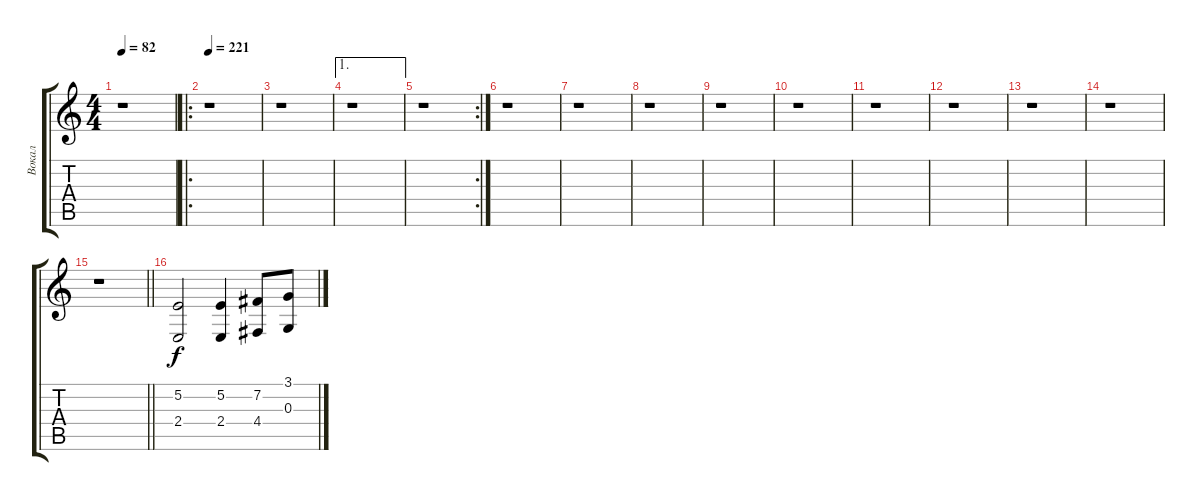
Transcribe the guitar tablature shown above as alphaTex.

\track ("Вокал" "Вокал") {instrument drawbarorgan}
\staff {score tabs}
\tuning (E4 B3 G3 D3 A2 E2) {hide}
\ts (4 4)
\tempo 82
\clef g2
\ks c
r.1{dy f} |
\ro
\tempo 221
r.1 |
r.1 |
\ae 1
r.1 |
\rc 2
r.1 |
r.1 |
r.1 |
r.1 |
r.1 |
r.1 |
r.1 |
r.1 |
r.1 |
r.1 |
\barLineRight lightlight
r.1 |
(5.2 2.4).2 (5.2 2.4).4 (7.2 4.4).8 (3.1 0.3).8
